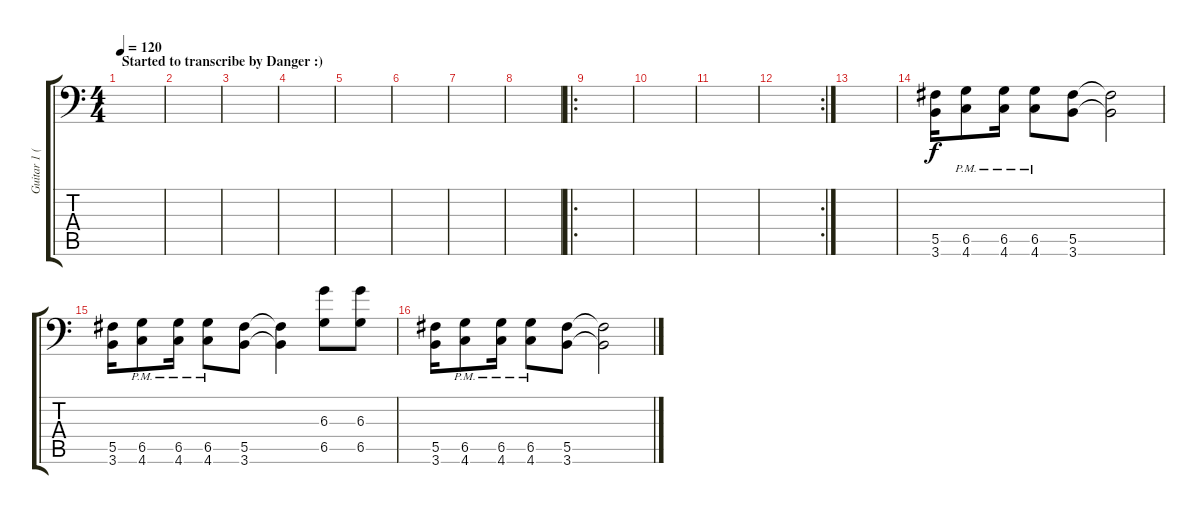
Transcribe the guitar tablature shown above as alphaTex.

\track ("Guitar 1 (Overdriven)" "Guitar 1 (") {instrument overdrivenguitar}
\staff {score tabs}
\tuning (Bb3 Gb3 Db3 Ab2 Db2 Ab1) {hide}
\ts (4 4)
\section ("" "Started to transcribe by Danger :)")
\tempo 120
\clef f4
\ks c
|
|
|
|
|
|
|
|
\ro
|
|
|
\rc 2
|
|
(5.5 3.6).16 (6.5{pm} 4.6{pm}).8 (6.5{pm} 4.6{pm}).16 (6.5{pm} 4.6{pm}).8 (5.5 3.6).8 (5.5{t} 3.6{t}).2 |
(5.5 3.6).16 (6.5{pm} 4.6{pm}).8 (6.5{pm} 4.6{pm}).16 (6.5{pm} 4.6{pm}).8 (5.5 3.6).8 (5.5{t} 3.6{t}).4 (6.3 6.5).8 (6.3 6.5).8 |
(5.5 3.6).16 (6.5{pm} 4.6{pm}).8 (6.5{pm} 4.6{pm}).16 (6.5{pm} 4.6{pm}).8 (5.5 3.6).8 (5.5{t} 3.6{t}).2
